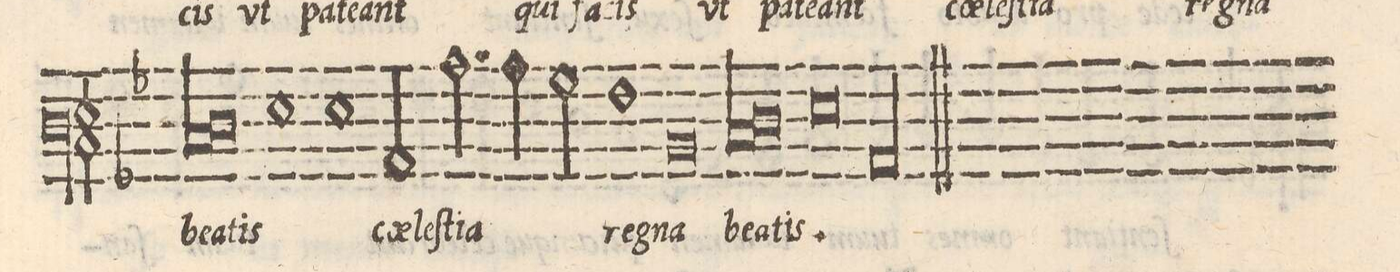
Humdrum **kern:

**kern	**text
*I"BASSVS	*
*clefF3	*
*k[b-]	*
*met(C)	*
*M2/1	*
=39-	=39-
*lig	*
1E/	be-
1F\	.
*Xlig	*
=40-	=40-
1G\	-a-
1G\	-tis
=41-	=41-
2C/	coe-
2.c\	-leſ-
4c\	-ti-
2B-\	-a
=42-	=42-
1A\	re-
0D/	-gna
=43-	=43-
*lig	*
1E/	be-
=44-	=44-
1F\	.
*Xlig	*
0G\	-a-
=45-	=45-
1C/l	-tis.
==	==
*-	*-
